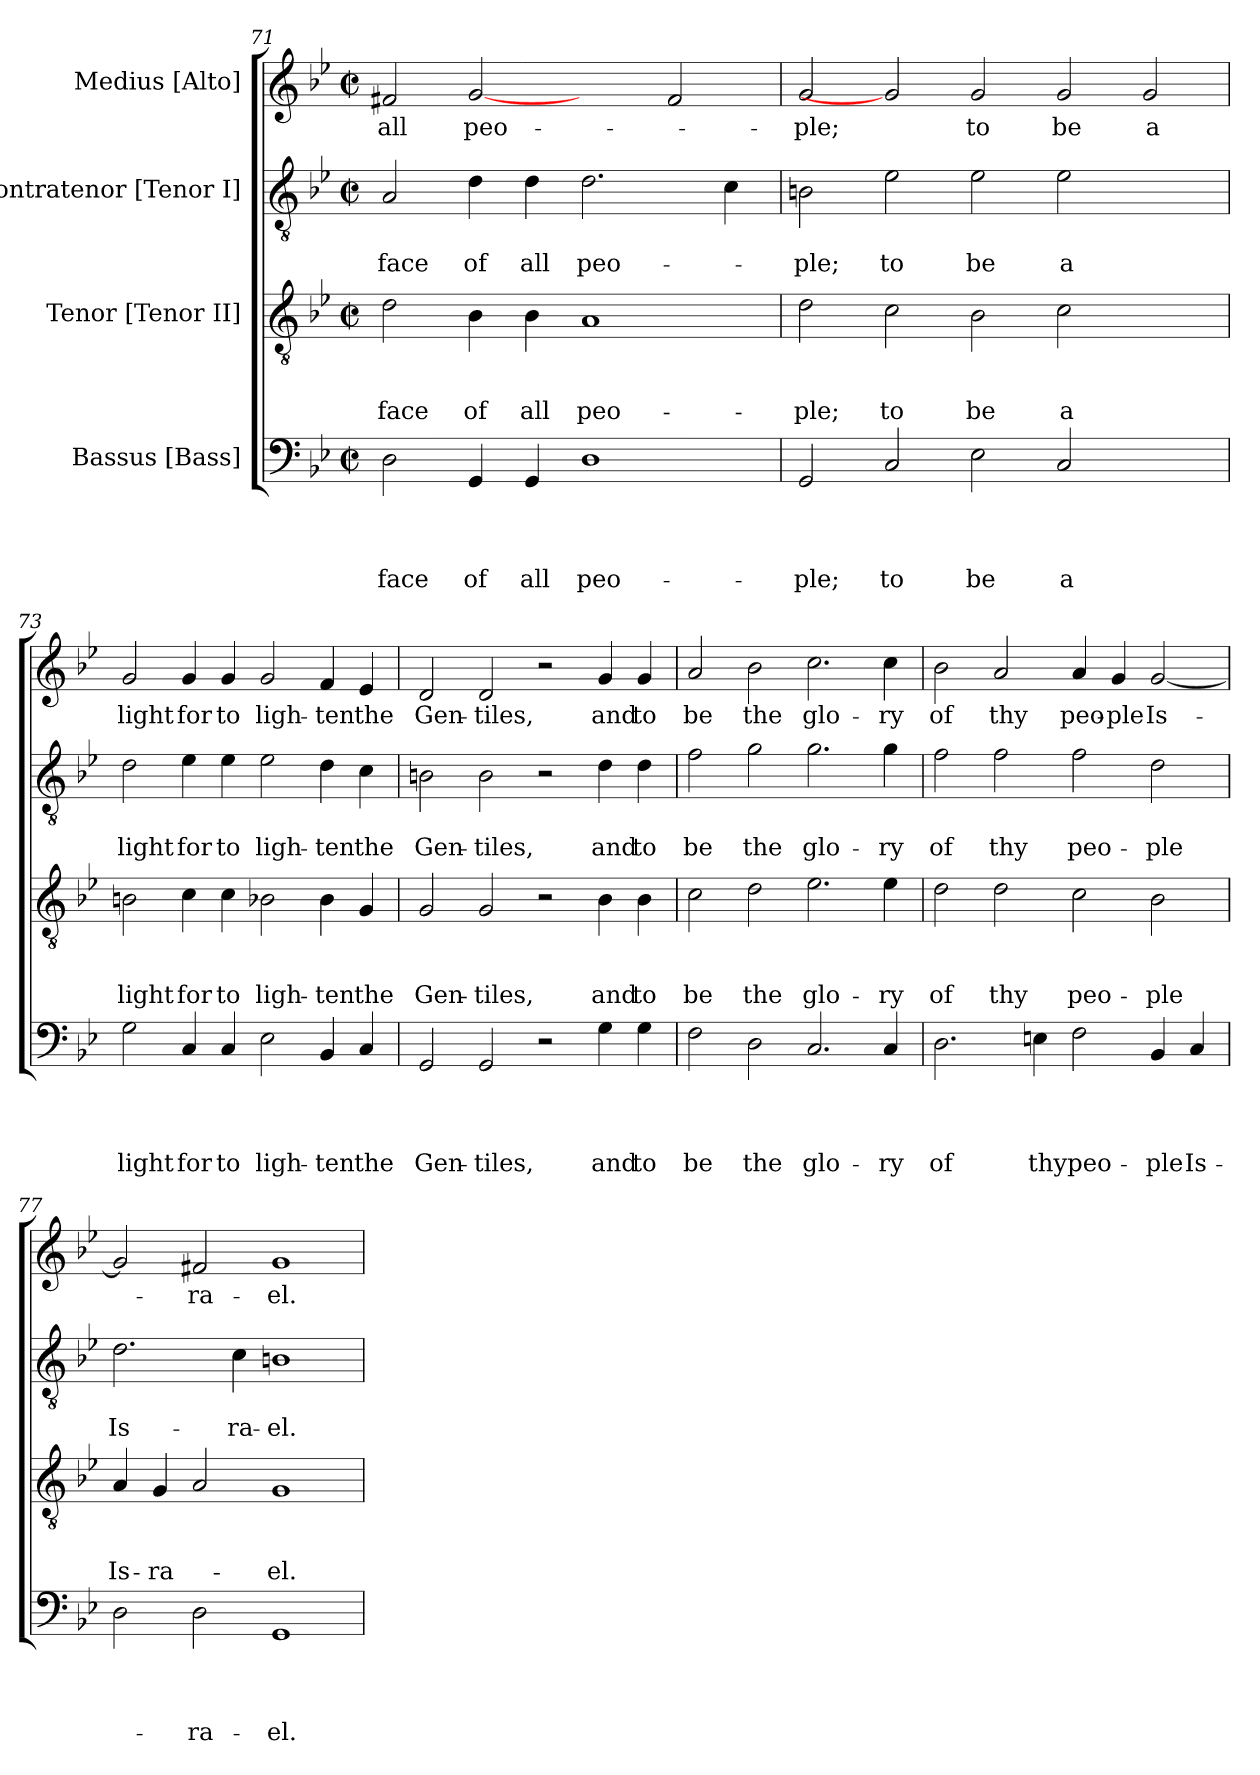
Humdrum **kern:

**kern	**text	**text	**text	**text	**kern	**text	**text	**text	**kern	**text	**text	**kern	**text
*part4	*part4	*part4	*part4	*part4	*part3	*part3	*part3	*part3	*part2	*part2	*part2	*part1	*part1
*staff4	*staff4	*staff4	*staff4	*staff4	*staff3	*staff3	*staff3	*staff3	*staff2	*staff2	*staff2	*staff1	*staff1
*I"Bassus [Bass]	*	*	*	*	*I"Tenor [Tenor II]	*	*	*	*I"Contratenor [Tenor I]	*	*	*I"Medius [Alto]	*
*clefF4	*	*	*	*	*clefGv2	*	*	*	*clefGv2	*	*	*clefG2	*
*k[b-e-]	*	*	*	*	*k[b-e-]	*	*	*	*k[b-e-]	*	*	*k[b-e-]	*
*B-:	*	*	*	*	*B-:	*	*	*	*B-:	*	*	*B-:	*
*M2/2	*	*	*	*	*M2/2	*	*	*	*M2/2	*	*	*M2/2	*
*met(c|)	*	*	*	*	*met(c|)	*	*	*	*met(c|)	*	*	*met(c|)	*
=71	=71	=71	=71	=71	=71	=71	=71	=71	=71	=71	=71	=71	=71
!	!	!	!	!LO:LY:b	!	!	!	!LO:LY:b	!	!	!LO:LY:b	!	!LO:LY:b
2D\	.	.	.	face	2d\	.	.	face	2A/	.	face	2f#X/	all
!	!	!	!	!LO:LY:b	!	!	!	!LO:LY:b	!	!	!LO:LY:b	!	!LO:LY:b
4GG/	.	.	.	of	4B-\	.	.	of	4d\	.	of	[2g	peo-
!	!	!	!	!LO:LY:b	!	!	!	!LO:LY:b	!	!	!LO:LY:b	!	!
4GG/	.	.	.	all	4B-\	.	.	all	4d\	.	all	.	.
!	!	!	!	!LO:LY:b	!	!	!	!LO:LY:b	!	!	!LO:LY:b	!	!
1D	.	.	.	peo-	1A	.	.	peo-	2.d\	.	peo-	2ryy	.
.	.	.	.	.	.	.	.	.	.	.	.	2f#/	.
.	.	.	.	.	.	.	.	.	4c\	.	.	.	.
=72	=72	=72	=72	=72	=72	=72	=72	=72	=72	=72	=72	=72	=72
!	!	!	!	!LO:LY:b	!	!	!	!LO:LY:b	!	!	!LO:LY:b	!	!LO:LY:b
2GG/	.	.	.	-ple;	2d\	.	.	-ple;	2Bn\	.	-ple;	2g/	-ple;
!	!	!	!	!LO:LY:b	!	!	!	!LO:LY:b	!	!	!LO:LY:b	!	!
2C/	.	.	.	to	2c\	.	.	to	2e-\	.	to	2g]	.
!	!	!	!	!LO:LY:b	!	!	!	!LO:LY:b	!	!	!LO:LY:b	!	!LO:LY:b
2E-\	.	.	.	be	2B-\	.	.	be	2e-\	.	be	2g/	to
!	!	!	!	!LO:LY:b	!	!	!	!LO:LY:b	!	!	!LO:LY:b	!	!LO:LY:b
2C/	.	.	.	a	2c\	.	.	a	2e-\	.	a	2g/	be
!	!	!	!	!	!	!	!	!	!	!	!	!	!LO:LY:b
2ryy	.	.	.	.	2ryy	.	.	.	2ryy	.	.	2g/	a
=73	=73	=73	=73	=73	=73	=73	=73	=73	=73	=73	=73	=73	=73
!	!	!	!	!LO:LY:b	!	!	!	!LO:LY:b	!	!	!LO:LY:b	!	!LO:LY:b
2G\	.	.	.	light	2Bn\	.	.	light	2d\	.	light	2g/	light
!	!	!	!	!LO:LY:b	!	!	!	!LO:LY:b	!	!	!LO:LY:b	!	!LO:LY:b
4C/	.	.	.	for	4c\	.	.	for	4e-\	.	for	4g/	for
!	!	!	!	!LO:LY:b	!	!	!	!LO:LY:b	!	!	!LO:LY:b	!	!LO:LY:b
4C/	.	.	.	to	4c\	.	.	to	4e-\	.	to	4g/	to
!	!	!	!	!LO:LY:b	!	!	!	!LO:LY:b	!	!	!LO:LY:b	!	!LO:LY:b
2E-\	.	.	.	ligh-	2B-X\	.	.	ligh-	2e-\	.	ligh-	2g/	ligh-
!	!	!	!	!LO:LY:b	!	!	!	!LO:LY:b	!	!	!LO:LY:b	!	!LO:LY:b
4BB-/	.	.	.	-ten	4B-\	.	.	-ten	4d\	.	-ten	4f/	-ten
!	!	!	!	!LO:LY:b	!	!	!	!LO:LY:b	!	!	!LO:LY:b	!	!LO:LY:b
4C/	.	.	.	the	4G/	.	.	the	4c\	.	the	4e-/	the
!!LO:LB:g=z
=74	=74	=74	=74	=74	=74	=74	=74	=74	=74	=74	=74	=74	=74
!	!	!	!	!LO:LY:b	!	!	!	!LO:LY:b	!	!	!LO:LY:b	!	!LO:LY:b
2GG/	.	.	.	Gen-	2G/	.	.	Gen-	2Bn\	.	Gen-	2d/	Gen-
!	!	!	!	!LO:LY:b	!	!	!	!LO:LY:b	!	!	!LO:LY:b	!	!LO:LY:b
2GG/	.	.	.	-tiles,	2G/	.	.	-tiles,	2B\	.	-tiles,	2d/	-tiles,
2r	.	.	.	.	2r	.	.	.	2r	.	.	2r	.
!	!	!	!	!LO:LY:b	!	!	!	!LO:LY:b	!	!	!LO:LY:b	!	!LO:LY:b
4G\	.	.	.	and	4B-\	.	.	and	4d\	.	and	4g/	and
!	!	!	!	!LO:LY:b	!	!	!	!LO:LY:b	!	!	!LO:LY:b	!	!LO:LY:b
4G\	.	.	.	to	4B-\	.	.	to	4d\	.	to	4g/	to
=75	=75	=75	=75	=75	=75	=75	=75	=75	=75	=75	=75	=75	=75
!	!	!	!	!LO:LY:b	!	!	!	!LO:LY:b	!	!	!LO:LY:b	!	!LO:LY:b
2F\	.	.	.	be	2c\	.	.	be	2f\	.	be	2a/	be
!	!	!	!	!LO:LY:b	!	!	!	!LO:LY:b	!	!	!LO:LY:b	!	!LO:LY:b
2D\	.	.	.	the	2d\	.	.	the	2g\	.	the	2b-\	the
!	!	!	!	!LO:LY:b	!	!	!	!LO:LY:b	!	!	!LO:LY:b	!	!LO:LY:b
2.C/	.	.	.	glo-	2.e-\	.	.	glo-	2.g\	.	glo-	2.cc\	glo-
!	!	!	!	!LO:LY:b	!	!	!	!LO:LY:b	!	!	!LO:LY:b	!	!LO:LY:b
4C/	.	.	.	-ry	4e-\	.	.	-ry	4g\	.	-ry	4cc\	-ry
=76	=76	=76	=76	=76	=76	=76	=76	=76	=76	=76	=76	=76	=76
!	!	!	!	!LO:LY:b	!	!	!	!LO:LY:b	!	!	!LO:LY:b	!	!LO:LY:b
2.D\	.	.	.	of	2d\	.	.	of	2f\	.	of	2b-\	of
!	!	!	!	!	!	!	!	!LO:LY:b	!	!	!LO:LY:b	!	!LO:LY:b
.	.	.	.	.	2d\	.	.	thy	2f\	.	thy	2a/	thy
!	!	!	!	!LO:LY:b	!	!	!	!	!	!	!	!	!
4En\	.	.	.	thy	.	.	.	.	.	.	.	.	.
!	!	!	!	!LO:LY:b	!	!	!	!LO:LY:b	!	!	!LO:LY:b	!	!LO:LY:b
2F\	.	.	.	peo-	2c\	.	.	peo-	2f\	.	peo-	4a/	peo-
!	!	!	!	!	!	!	!	!	!	!	!	!	!LO:LY:b
.	.	.	.	.	.	.	.	.	.	.	.	4g/	-ple
!	!	!	!	!LO:LY:b	!	!	!	!LO:LY:b	!	!	!LO:LY:b	!	!LO:LY:b
4BB-/	.	.	.	-ple	2B-\	.	.	-ple	2d\	.	-ple	[<2g/	Is-
!	!	!	!	!LO:LY:b	!	!	!	!	!	!	!	!	!
4C/	.	.	.	Is-	.	.	.	.	.	.	.	.	.
=77	=77	=77	=77	=77	=77	=77	=77	=77	=77	=77	=77	=77	=77
!	!	!	!	!	!	!	!	!LO:LY:b	!	!	!LO:LY:b	!	!
2D\	.	.	.	.	4A/	.	.	Is-	2.d\	.	Is-	2g/]	.
!	!	!	!	!	!	!	!	!LO:LY:b	!	!	!	!	!
.	.	.	.	.	4G/	.	.	-ra-	.	.	.	.	.
!	!	!	!	!LO:LY:b	!	!	!	!	!	!	!	!	!LO:LY:b
2D\	.	.	.	-ra-	2A/	.	.	.	.	.	.	2f#X/	-ra-
!	!	!	!	!	!	!	!	!	!	!	!LO:LY:b	!	!
.	.	.	.	.	.	.	.	.	4c\	.	-ra-	.	.
!	!	!	!	!LO:LY:b	!	!	!	!LO:LY:b	!	!	!LO:LY:b	!	!LO:LY:b
1GG	.	.	.	-el.	1G	.	.	-el.	1Bn	.	-el.	1g	-el.
=	=	=	=	=	=	=	=	=	=	=	=	=	=
*-	*-	*-	*-	*-	*-	*-	*-	*-	*-	*-	*-	*-	*-
